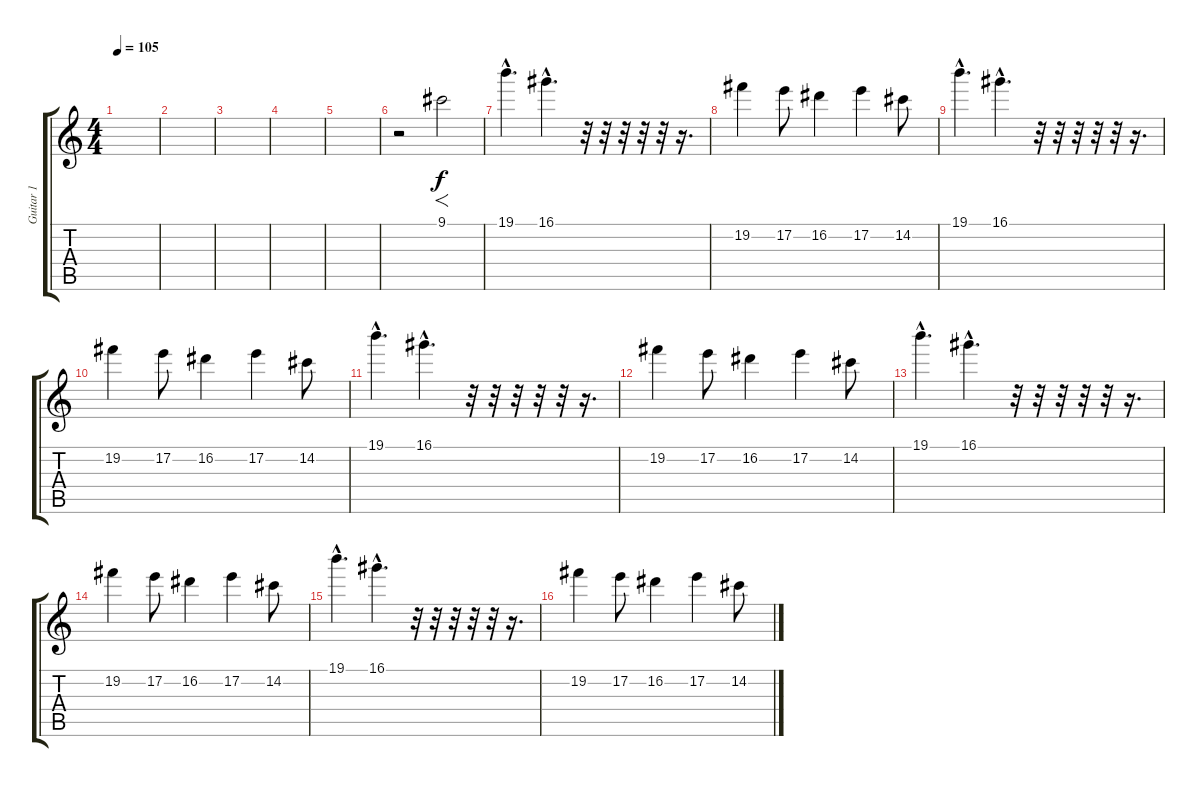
\track ("Guitar 1" "Guitar 1") {instrument electricguitarjazz}
\staff {score tabs}
\tuning (E4 B3 G3 D3 A2 E2) {hide}
\ts (4 4)
\tempo 105
\clef g2
\ks c
|
|
|
|
|
r.2 9.1.2{f} |
19.1{hac}.4{d} 16.1{hac}.4{d} r.32 r.32 r.32 r.32 r.32 r.16{d} |
19.2.4 17.2.8 16.2.4 17.2.4 14.2.8 |
19.1{hac}.4{d} 16.1{hac}.4{d} r.32 r.32 r.32 r.32 r.32 r.16{d} |
19.2.4 17.2.8 16.2.4 17.2.4 14.2.8 |
19.1{hac}.4{d} 16.1{hac}.4{d} r.32 r.32 r.32 r.32 r.32 r.16{d} |
19.2.4 17.2.8 16.2.4 17.2.4 14.2.8 |
19.1{hac}.4{d} 16.1{hac}.4{d} r.32 r.32 r.32 r.32 r.32 r.16{d} |
19.2.4 17.2.8 16.2.4 17.2.4 14.2.8 |
19.1{hac}.4{d} 16.1{hac}.4{d} r.32 r.32 r.32 r.32 r.32 r.16{d} |
19.2.4 17.2.8 16.2.4 17.2.4 14.2.8
